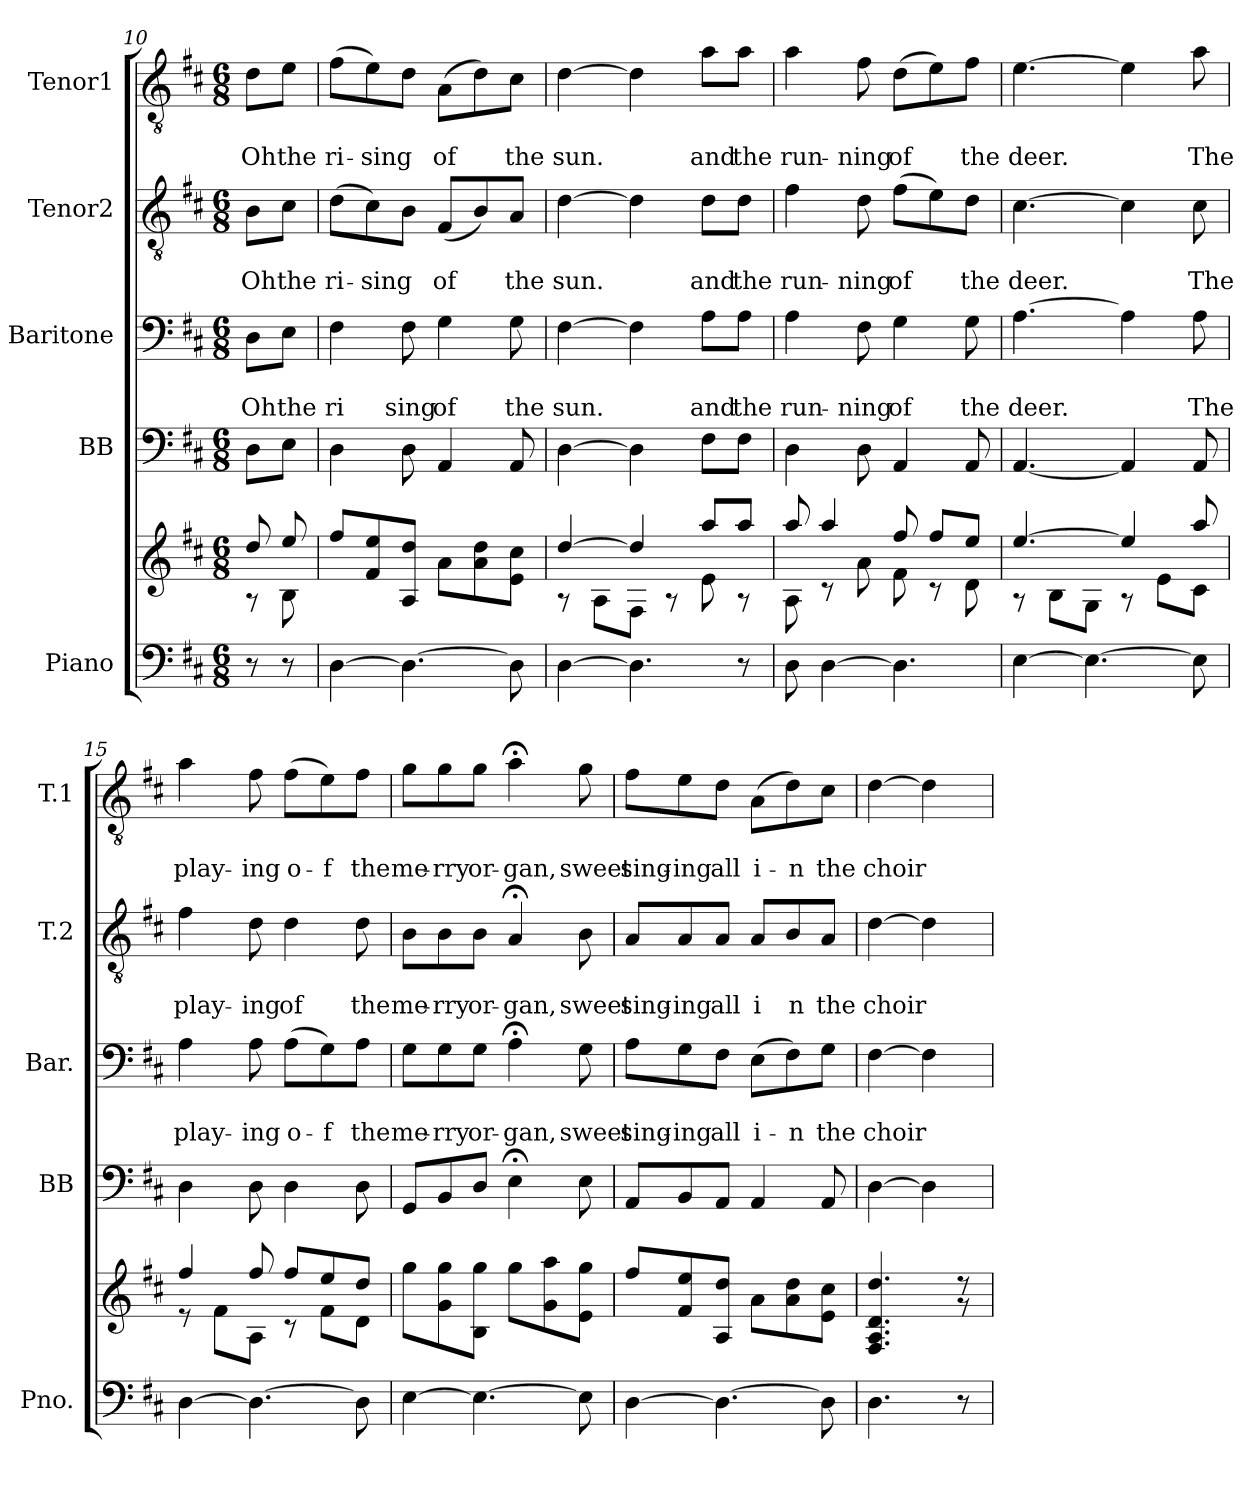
**kern	**kern	**kern	**kern	**text	**text	**kern	**text	**text	**kern	**text	**text
*part5	*part5	*part4	*part3	*part3	*part3	*part2	*part2	*part2	*part1	*part1	*part1
*staff6	*staff5	*staff4	*staff3	*staff3	*staff3	*staff2	*staff2	*staff2	*staff1	*staff1	*staff1
*I"Piano	*	*I"BB	*I"Baritone	*	*	*I"Tenor2	*	*	*I"Tenor1	*	*
*I'Pno.	*	*I'BB	*I'Bar.	*	*	*I'T.2	*	*	*I'T.1	*	*
*clefF4	*clefG2	*clefF4	*clefF4	*	*	*clefGv2	*	*	*clefGv2	*	*
*k[f#c#]	*k[f#c#]	*k[f#c#]	*k[f#c#]	*	*	*k[f#c#]	*	*	*k[f#c#]	*	*
*M6/8	*M6/8	*M6/8	*M6/8	*	*	*M6/8	*	*	*M6/8	*	*
=10	=10	=10	=10	=10	=10	=10	=10	=10	=10	=10	=10
*	*^	*	*	*	*	*	*	*	*	*	*
!	!	!	!	!	!	!LO:LY:b	!	!	!LO:LY:b	!	!	!LO:LY:b
8r	8dd/	8r	8D\L	8D\L	.	-Oh	8B\L	.	-Oh	8d\L	.	-Oh
!	!	!	!	!	!	!LO:LY:b	!	!	!LO:LY:b	!	!	!LO:LY:b
8r	8ee/	8B\	8E\J	8E\J	.	the	8c#\J	.	the	8e\J	.	the
=11	=11	=11	=11	=11	=11	=11	=11	=11	=11	=11	=11	=11
!	!	!	!	!	!	!LO:LY:b	!	!	!LO:LY:b	!	!	!LO:LY:b
*	*v	*v	*	*	*	*	*	*	*	*	*	*
[4D\	8ff#/L	4D\	4F#\	.	ri	(8d\L	.	ri-	(8f#\L	.	ri-
!	!	!	!	!	!	!	!	!LO:LY:b	!	!	!LO:LY:b
.	8f#/ 8ee/	.	.	.	.	8c#\)	.	-sing	8e\)	.	-sing
!	!	!	!	!	!LO:LY:b	!	!	!	!	!	!
4.D\_	8A/ 8dd/J	8D\	8F#\	.	-sing	8B\J	.	.	8d\J	.	.
!	!	!	!	!	!LO:LY:b	!	!	!LO:LY:b	!	!	!LO:LY:b
.	8a\L	4AA/	4G\	.	of	(8F#/L	.	of	(8A\L	.	of
.	8a\ 8dd\	.	.	.	.	8B/)	.	.	8d\)	.	.
!	!	!	!	!	!LO:LY:b	!	!	!LO:LY:b	!	!	!LO:LY:b
8D\]	8e\ 8cc#\J	8AA/	8G\	.	the	8A/J	.	the	8c#\J	.	the
=12	=12	=12	=12	=12	=12	=12	=12	=12	=12	=12	=12
*	*^	*	*	*	*	*	*	*	*	*	*
!	!	!	!	!	!	!LO:LY:b	!	!	!LO:LY:b	!	!	!LO:LY:b
[4D\	[4dd/	8r	[4D\	[4F#\	.	sun.	[4d\	.	sun.	[4d\	.	sun.
.	.	8A\L	.	.	.	.	.	.	.	.	.	.
4.D\]	4dd/]	8F#\J	4D\]	4F#\]	.	.	4d\]	.	.	4d\]	.	.
.	.	8r	.	.	.	.	.	.	.	.	.	.
!	!	!	!	!	!	!LO:LY:b	!	!	!LO:LY:b	!	!	!LO:LY:b
.	8aa/L	8e\	8F#\L	8A\L	.	and	8d\L	.	and	8a\L	.	and
!	!	!	!	!	!	!LO:LY:b	!	!	!LO:LY:b	!	!	!LO:LY:b
8r	8aa/J	8r	8F#\J	8A\J	.	the	8d\J	.	the	8a\J	.	the
=13	=13	=13	=13	=13	=13	=13	=13	=13	=13	=13	=13	=13
!	!	!	!	!	!	!LO:LY:b	!	!	!LO:LY:b	!	!	!LO:LY:b
8D\	8aa/	8A\	4D\	4A\	.	run-	4f#\	.	run-	4a\	.	run-
[4D\	4aa/	8r	.	.	.	.	.	.	.	.	.	.
!	!	!	!	!	!	!LO:LY:b	!	!	!LO:LY:b	!	!	!LO:LY:b
.	.	8a\	8D\	8F#\	.	-ning	8d\	.	-ning	8f#\	.	-ning
!	!	!	!	!	!	!LO:LY:b	!	!	!LO:LY:b	!	!	!LO:LY:b
4.D\]	8ff#/	8f#\	4AA/	4G\	.	of	(8f#\L	.	of	(8d\L	.	of
.	8ff#/L	8r	.	.	.	.	8e\)	.	.	8e\)	.	.
!	!	!	!	!	!	!LO:LY:b	!	!	!LO:LY:b	!	!	!LO:LY:b
.	8ee/J	8d\	8AA/	8G\	.	the	8d\J	.	the	8f#\J	.	the
=14	=14	=14	=14	=14	=14	=14	=14	=14	=14	=14	=14	=14
!	!	!	!	!	!	!LO:LY:b	!	!	!LO:LY:b	!	!	!LO:LY:b
[4E\	[4.ee/	8r	[4.AA/	[4.A\	.	deer.	[4.c#\	.	deer.	[4.e\	.	deer.
.	.	8B\L	.	.	.	.	.	.	.	.	.	.
4.E\_	.	8G\J	.	.	.	.	.	.	.	.	.	.
.	4ee/]	8r	4AA/]	4A\]	.	.	4c#\]	.	.	4e\]	.	.
.	.	8e\L	.	.	.	.	.	.	.	.	.	.
!	!	!	!	!	!	!LO:LY:b	!	!	!LO:LY:b	!	!	!LO:LY:b
8E\]	8aa/	8c#\J	8AA/	8A\	.	The	8c#\	.	The	8a\	.	The
=15	=15	=15	=15	=15	=15	=15	=15	=15	=15	=15	=15	=15
!	!	!	!	!	!	!LO:LY:b	!	!	!LO:LY:b	!	!	!LO:LY:b
[4D\	4ff#/	8r	4D\	4A\	.	play-	4f#\	.	play-	4a\	.	play-
.	.	8f#\L	.	.	.	.	.	.	.	.	.	.
!	!	!	!	!	!	!LO:LY:b	!	!	!LO:LY:b	!	!	!LO:LY:b
4.D\_	8ff#/	8A\J	8D\	8A\	.	-ing	8d\	.	-ing	8f#\	.	-ing
!	!	!	!	!	!	!LO:LY:b	!	!	!LO:LY:b	!	!	!LO:LY:b
.	8ff#/L	8r	4D\	(8A\L	.	o-	4d\	.	of	(8f#\L	.	o-
!	!	!	!	!	!	!LO:LY:b	!	!	!	!	!	!LO:LY:b
.	8ee/	8f#\L	.	8G\)	.	-f	.	.	.	8e\)	.	-f
!	!	!	!	!	!	!LO:LY:b	!	!	!LO:LY:b	!	!	!LO:LY:b
8D\]	8dd/J	8d\J	8D\	8A\J	.	the	8d\	.	the	8f#\J	.	the
!!LO:PB:g=z
=16	=16	=16	=16	=16	=16	=16	=16	=16	=16	=16	=16	=16
!	!	!	!	!	!	!LO:LY:b	!	!	!LO:LY:b	!	!	!LO:LY:b
*	*v	*v	*	*	*	*	*	*	*	*	*	*
[4E\	8gg\L	8GG/L	8G\L	.	me-	8B\L	.	me-	8g\L	.	me-
!	!	!	!	!	!LO:LY:b	!	!	!LO:LY:b	!	!	!LO:LY:b
.	8g\ 8gg\	8BB/	8G\	.	-rry	8B\	.	-rry	8g\	.	-rry
!	!	!	!	!	!LO:LY:b	!	!	!LO:LY:b	!	!	!LO:LY:b
4.E\_	8B\ 8gg\J	8D/J	8G\J	.	or-	8B\J	.	or-	8g\J	.	or-
!	!	!	!	!	!LO:LY:b	!	!	!LO:LY:b	!	!	!LO:LY:b
.	8gg\L	4E;<\	4A;<\	.	-gan,	4A;</	.	-gan,	4a;<\	.	-gan,
.	8g\ 8aa\	.	.	.	.	.	.	.	.	.	.
!	!	!	!	!	!LO:LY:b	!	!	!LO:LY:b	!	!	!LO:LY:b
8E\]	8e\ 8gg\J	8E\	8G\	.	sweet	8B\	.	sweet	8g\	.	sweet
=17	=17	=17	=17	=17	=17	=17	=17	=17	=17	=17	=17
!	!	!	!	!	!LO:LY:b	!	!	!LO:LY:b	!	!	!LO:LY:b
[4D\	8ff#/L	8AA/L	8A\L	.	sing-	8A/L	.	sing-	8f#\L	.	sing-
!	!	!	!	!	!LO:LY:b	!	!	!LO:LY:b	!	!	!LO:LY:b
.	8f#/ 8ee/	8BB/	8G\	.	-ing	8A/	.	-ing	8e\	.	-ing
!	!	!	!	!	!LO:LY:b	!	!	!LO:LY:b	!	!	!LO:LY:b
4.D\_	8A/ 8dd/J	8AA/J	8F#\J	.	all	8A/J	.	all	8d\J	.	all
!	!	!	!	!	!LO:LY:b	!	!	!LO:LY:b	!	!	!LO:LY:b
.	8a\L	4AA/	(8E\L	.	i-	8A/L	.	i	(8A\L	.	i-
!	!	!	!	!	!LO:LY:b	!	!	!LO:LY:b	!	!	!LO:LY:b
.	8a\ 8dd\	.	8F#\)	.	-n	8B/	.	-n	8d\)	.	-n
!	!	!	!	!	!LO:LY:b	!	!	!LO:LY:b	!	!	!LO:LY:b
8D\]	8e\ 8cc#\J	8AA/	8G\J	.	the	8A/J	.	the	8c#\J	.	the
=18	=18	=18	=18	=18	=18	=18	=18	=18	=18	=18	=18
*	*^	*	*	*	*	*	*	*	*	*	*
!	!	!	!	!	!	!LO:LY:b	!	!	!LO:LY:b	!	!	!LO:LY:b
4.D\	4.F#/ 4.A/ 4.d/ 4.dd/	4.ryy	[4D\	[4F#\	.	choir	[4d\	.	choir	[4d\	.	choir
.	.	.	4D\]	4F#\]	.	.	4d\]	.	.	4d\]	.	.
8r	8r	8r	.	.	.	.	.	.	.	.	.	.
*	*v	*v	*	*	*	*	*	*	*	*	*	*
=	=	=	=	=	=	=	=	=	=	=	=
*-	*-	*-	*-	*-	*-	*-	*-	*-	*-	*-	*-
